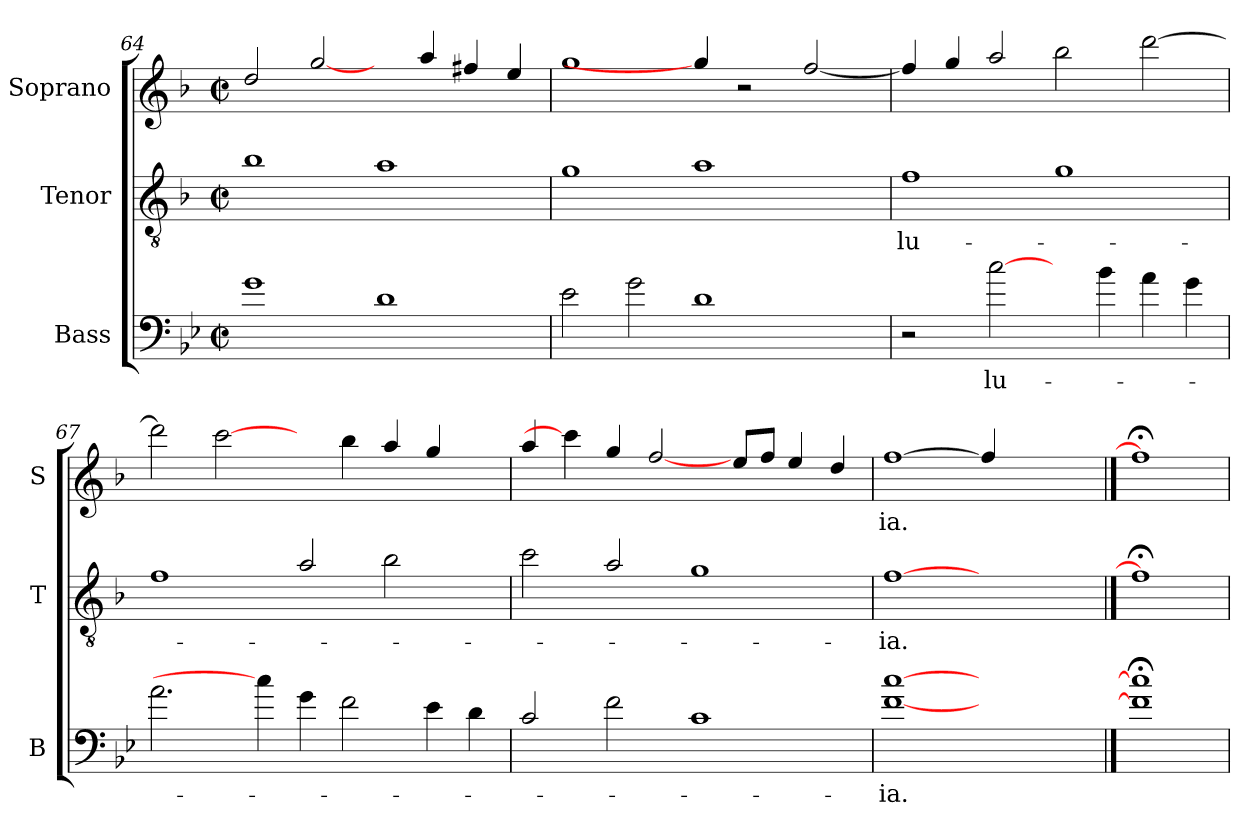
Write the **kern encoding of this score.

**kern	**text	**kern	**text	**kern	**text
*part3	*part3	*part2	*part2	*part1	*part1
*staff3	*staff3	*staff2	*staff2	*staff1	*staff1
*I"Bass	*	*I"Tenor	*	*I"Soprano	*
*I'B	*	*I'T	*	*I'S	*
*clefF4	*	*clefGv2	*	*clefG2	*
*ITrd7c12	*	*ITrd7c12	*	*ITrd7c12	*
*k[b-e-]	*	*k[b-]	*	*k[b-]	*
*B-:	*	*F:	*	*F:	*
*M2/2	*	*M2/2	*	*M2/2	*
*met(c|)	*	*met(c|)	*	*met(c|)	*
=64	=64	=64	=64	=64	=64
1G	.	1B-	.	2d/	.
.	.	.	.	[2g/	.
1D	.	1A	.	4ryy	.
.	.	.	.	4a/	.
.	.	.	.	4f#X/	.
.	.	.	.	4e/	.
=65	=65	=65	=65	=65	=65
2E-\	.	1G	.	1g	.
2G\	.	.	.	.	.
1D	.	1A	.	4g/]	.
.	.	.	.	2r	.
.	.	.	.	[2f/	.
4ryy	.	4ryy	.	.	.
=66	=66	=66	=66	=66	=66
!	!	!	!LO:LY:b	!	!
2r	.	1F	-lu-	4f/]	.
.	.	.	.	4g/	.
!	!LO:LY:b	!	!	!	!
[2c\	-lu-	.	.	2a/	.
4ryy	.	1G	.	2b-\	.
4B-\	.	.	.	.	.
4A\	.	.	.	[2dd\	.
4G\	.	.	.	.	.
=67	=67	=67	=67	=67	=67
2.A\	.	1F	.	2dd\]	.
.	.	.	.	[2cc\	.
4c\]	.	.	.	.	.
4G\	.	2A/	.	4ryy	.
2F\	.	.	.	4b-\	.
.	.	2B-\	.	4a/	.
4E-\	.	.	.	4g/	.
4D\	.	4ryy	.	4ryy	.
=68	=68	=68	=68	=68	=68
2C/	.	2c\	.	4a/	.
.	.	.	.	4cc\]	.
2F\	.	2A/	.	4g/	.
.	.	.	.	[2f/	.
1C	.	1G	.	.	.
.	.	.	.	8e/L	.
.	.	.	.	8f/J	.
.	.	.	.	4e/	.
.	.	.	.	4d/	.
=69	=69	=69	=69	=69	=69
!	!LO:LY:b	!	!LO:LY:b	!	!LO:LY:b
[1F [1c	-ia.	[1F	-ia.	[1f	-ia.
1ryy	.	1ryy	.	4f/]	.
.	.	.	.	2.ryy	.
==70	==70	==70	==70	==70	==70
1F];< 1c];<	.	1F;<]	.	1f;<]	.
=	=	=	=	=	=
*-	*-	*-	*-	*-	*-
